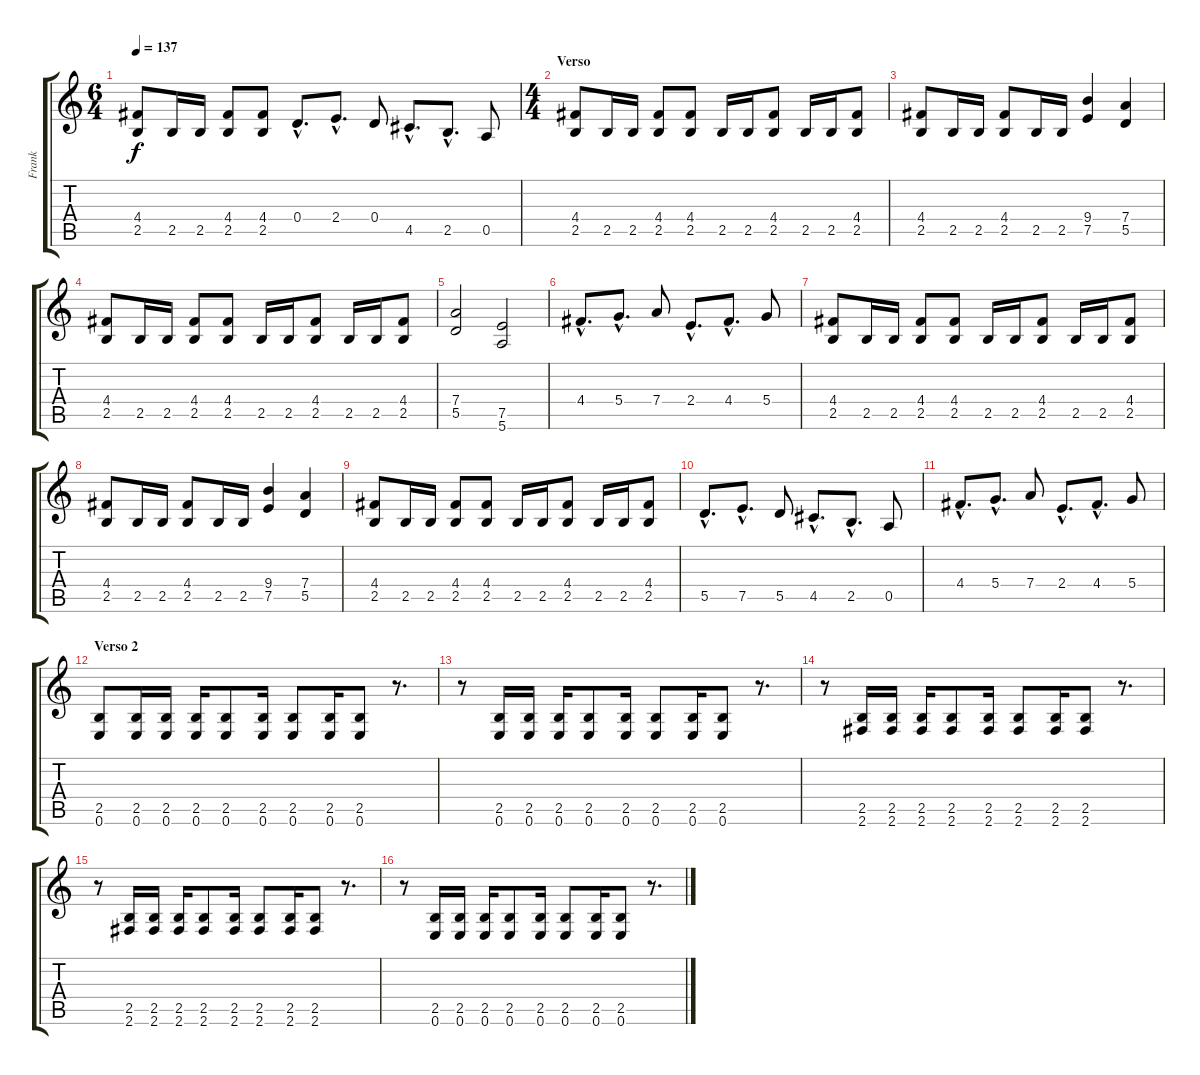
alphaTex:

\track ("Frank" "Frank") {instrument distortionguitar}
\staff {score tabs}
\tuning (E4 B3 G3 D3 A2 E2) {hide}
\ts (6 4)
\tempo 137
\clef g2
\ks c
(4.4 2.5).8{dy f} 2.5.16 2.5.16 (4.4 2.5).8 (4.4 2.5).8 0.4{hac}.8{d} 2.4{hac}.8{d} 0.4.8 4.5{hac}.8{d} 2.5{hac}.8{d} 0.5.8 |
\ts (4 4)
\section ("" "Verso")
(4.4 2.5).8 2.5.16 2.5.16 (4.4 2.5).8 (4.4 2.5).8 2.5.16 2.5.16 (4.4 2.5).8 2.5.16 2.5.16 (4.4 2.5).8 |
(4.4 2.5).8 2.5.16 2.5.16 (4.4 2.5).8 2.5.16 2.5.16 (9.4 7.5).4 (7.4 5.5).4 |
(4.4 2.5).8 2.5.16 2.5.16 (4.4 2.5).8 (4.4 2.5).8 2.5.16 2.5.16 (4.4 2.5).8 2.5.16 2.5.16 (4.4 2.5).8 |
(7.4 5.5).2 (7.5 5.6).2 |
4.4{hac}.8{d} 5.4{hac}.8{d} 7.4.8 2.4{hac}.8{d} 4.4{hac}.8{d} 5.4.8 |
(4.4 2.5).8 2.5.16 2.5.16 (4.4 2.5).8 (4.4 2.5).8 2.5.16 2.5.16 (4.4 2.5).8 2.5.16 2.5.16 (4.4 2.5).8 |
(4.4 2.5).8 2.5.16 2.5.16 (4.4 2.5).8 2.5.16 2.5.16 (9.4 7.5).4 (7.4 5.5).4 |
(4.4 2.5).8 2.5.16 2.5.16 (4.4 2.5).8 (4.4 2.5).8 2.5.16 2.5.16 (4.4 2.5).8 2.5.16 2.5.16 (4.4 2.5).8 |
5.5{hac}.8{d} 7.5{hac}.8{d} 5.5.8 4.5{hac}.8{d} 2.5{hac}.8{d} 0.5.8 |
4.4{hac}.8{d} 5.4{hac}.8{d} 7.4.8 2.4{hac}.8{d} 4.4{hac}.8{d} 5.4.8 |
\section ("" "Verso 2")
(2.5 0.6).8 (2.5 0.6).16 (2.5 0.6).16 (2.5 0.6).16 (2.5 0.6).8 (2.5 0.6).16 (2.5 0.6).8 (2.5 0.6).16 (2.5 0.6).8 r.8{d} |
r.8 (2.5 0.6).16 (2.5 0.6).16 (2.5 0.6).16 (2.5 0.6).8 (2.5 0.6).16 (2.5 0.6).8 (2.5 0.6).16 (2.5 0.6).8 r.8{d} |
r.8 (2.5 2.6).16 (2.5 2.6).16 (2.5 2.6).16 (2.5 2.6).8 (2.5 2.6).16 (2.5 2.6).8 (2.5 2.6).16 (2.5 2.6).8 r.8{d} |
r.8 (2.5 2.6).16 (2.5 2.6).16 (2.5 2.6).16 (2.5 2.6).8 (2.5 2.6).16 (2.5 2.6).8 (2.5 2.6).16 (2.5 2.6).8 r.8{d} |
r.8 (2.5 0.6).16 (2.5 0.6).16 (2.5 0.6).16 (2.5 0.6).8 (2.5 0.6).16 (2.5 0.6).8 (2.5 0.6).16 (2.5 0.6).8 r.8{d}
